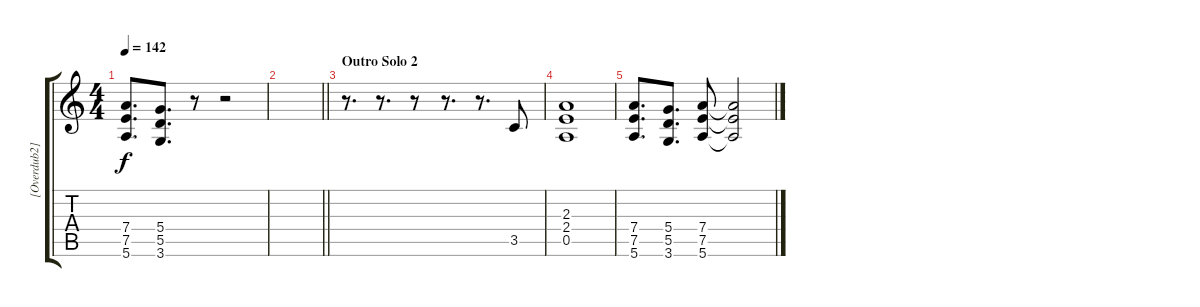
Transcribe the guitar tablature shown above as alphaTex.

\track ("[Overdub2]" "[Overdub2]") {instrument distortionguitar}
\staff {score tabs}
\tuning (E4 B3 G3 D3 A2 E2) {hide}
\ts (4 4)
\tempo 142
\clef g2
\ks c
(7.4 7.5 5.6).8{d dy f} (5.4 5.5 3.6).8{d} r.8 r.2 |
\barLineRight lightlight
|
\section ("" "Outro Solo 2")
r.8{d} r.8{d} r.8 r.8{d} r.8{d} 3.5.8{volume 14 balance 15} |
(2.3 2.4 0.5).1 |
(7.4 7.5 5.6).8{d} (5.4 5.5 3.6).8{d} (7.4 7.5 5.6).8 (7.4{t} 7.5{t} 5.6{t}).2
